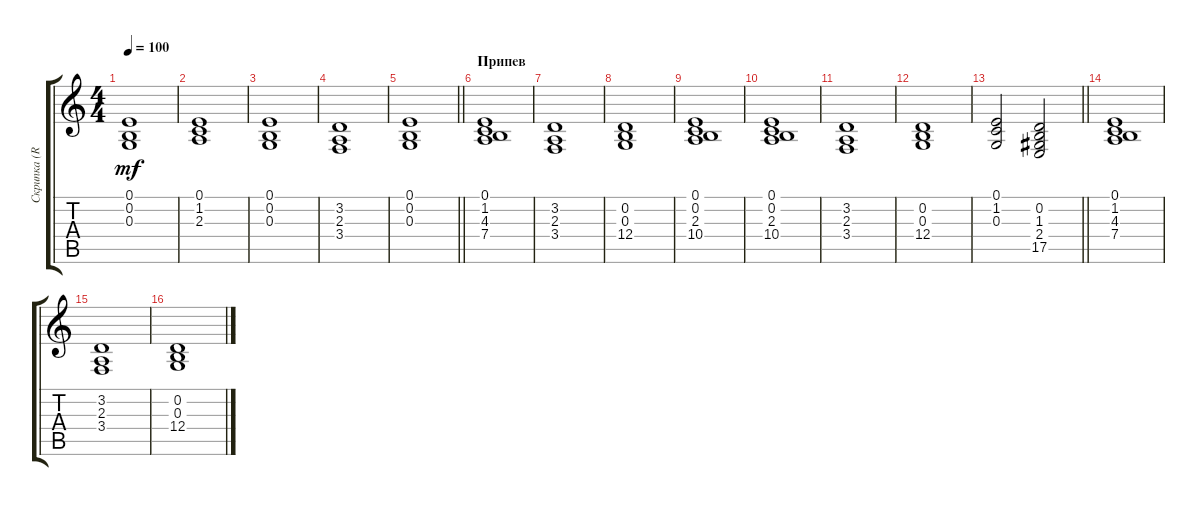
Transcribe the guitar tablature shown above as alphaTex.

\track ("Скрипка (R)" "Скрипка (R") {instrument stringensemble1}
\staff {score tabs}
\tuning (E4 B3 G3 D3 A2 E2) {hide}
\ts (4 4)
\tempo 100
\clef g2
\ks c
(0.1 0.2 0.3).1{dy mf} |
(0.1 1.2 2.3).1 |
(0.1 0.2 0.3).1 |
(3.2 2.3 3.4).1 |
\barLineRight lightlight
(0.1 0.2 0.3).1 |
\section ("" "Припев")
(0.1 1.2 4.3 7.4).1 |
(3.2 2.3 3.4).1 |
(0.2 0.3 12.4).1 |
(0.1 0.2 2.3 10.4).1 |
(0.1 0.2 2.3 10.4).1 |
(3.2 2.3 3.4).1 |
(0.2 0.3 12.4).1 |
\barLineRight lightlight
(0.1 1.2 0.3).2 (0.2 1.3 2.4 17.5).2 |
(0.1 1.2 4.3 7.4).1 |
(3.2 2.3 3.4).1 |
(0.2 0.3 12.4).1
